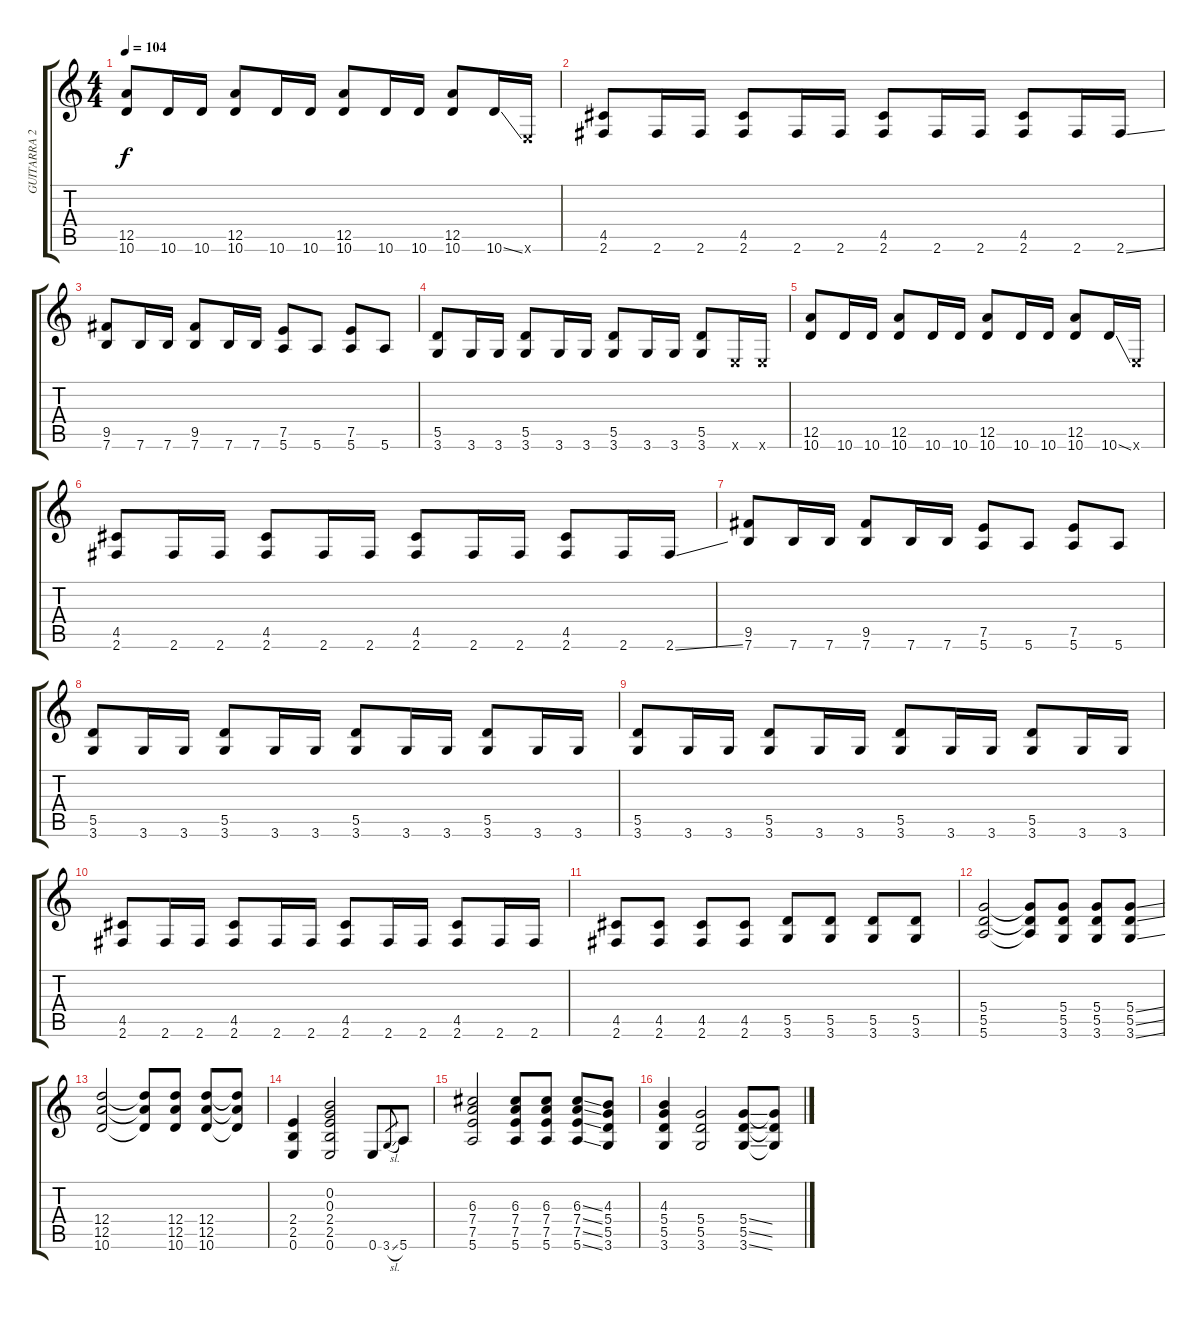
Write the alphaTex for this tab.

\track ("GUITARRA 2" "GUITARRA 2") {instrument electricguitarclean}
\staff {score tabs}
\tuning (E4 B3 G3 D3 A2 E2) {hide}
\ts (4 4)
\tempo 104
\clef g2
\ks c
(12.5 10.6).8{dy f} 10.6.16 10.6.16 (12.5 10.6).8 10.6.16 10.6.16 (12.5 10.6).8 10.6.16 10.6.16 (12.5 10.6).8 10.6{ss}.16 0.6{x}.16 |
(4.5 2.6).8 2.6.16 2.6.16 (4.5 2.6).8 2.6.16 2.6.16 (4.5 2.6).8 2.6.16 2.6.16 (4.5 2.6).8 2.6.16 2.6{ss}.16 |
(9.5 7.6).8 7.6.16 7.6.16 (9.5 7.6).8 7.6.16 7.6.16 (7.5 5.6).8 5.6.8 (7.5 5.6).8 5.6.8 |
(5.5 3.6).8 3.6.16 3.6.16 (5.5 3.6).8 3.6.16 3.6.16 (5.5 3.6).8 3.6.16 3.6.16 (5.5 3.6).8 0.6{x}.16 0.6{x}.16 |
(12.5 10.6).8 10.6.16 10.6.16 (12.5 10.6).8 10.6.16 10.6.16 (12.5 10.6).8 10.6.16 10.6.16 (12.5 10.6).8 10.6{ss}.16 0.6{x}.16 |
(4.5 2.6).8 2.6.16 2.6.16 (4.5 2.6).8 2.6.16 2.6.16 (4.5 2.6).8 2.6.16 2.6.16 (4.5 2.6).8 2.6.16 2.6{ss}.16 |
(9.5 7.6).8 7.6.16 7.6.16 (9.5 7.6).8 7.6.16 7.6.16 (7.5 5.6).8 5.6.8 (7.5 5.6).8 5.6.8 |
(5.5 3.6).8 3.6.16 3.6.16 (5.5 3.6).8 3.6.16 3.6.16 (5.5 3.6).8 3.6.16 3.6.16 (5.5 3.6).8 3.6.16 3.6.16 |
(5.5 3.6).8 3.6.16 3.6.16 (5.5 3.6).8 3.6.16 3.6.16 (5.5 3.6).8 3.6.16 3.6.16 (5.5 3.6).8 3.6.16 3.6.16 |
(4.5 2.6).8 2.6.16 2.6.16 (4.5 2.6).8 2.6.16 2.6.16 (4.5 2.6).8 2.6.16 2.6.16 (4.5 2.6).8 2.6.16 2.6.16 |
(4.5 2.6).8 (4.5 2.6).8 (4.5 2.6).8 (4.5 2.6).8 (5.5 3.6).8 (5.5 3.6).8 (5.5 3.6).8 (5.5 3.6).8 |
(5.4 5.5 5.6).2 (5.4{t} 5.5{t} 5.6{t}).8 (5.4 5.5 3.6).8 (5.4 5.5 3.6).8 (5.4{ss} 5.5{ss} 3.6{ss}).8 |
(12.4 12.5 10.6).2 (12.4{t} 12.5{t} 10.6{t}).8 (12.4 12.5 10.6).8 (12.4 12.5 10.6).8 (12.4{t} 12.5{t} 10.6{t}).8 |
(2.4 2.5 0.6).4 (0.2 0.3 2.4 2.5 0.6).2 0.6.8 3.6{sl}.8{gr} 5.6.8 |
(6.3 7.4 7.5 5.6).2 (6.3 7.4 7.5 5.6).8 (6.3 7.4 7.5 5.6).8 (6.3{ss} 7.4{ss} 7.5{ss} 5.6{ss}).8 (4.3 5.4 5.5 3.6).8 |
(4.3 5.4 5.5 3.6).4 (5.4 5.5 3.6).2 (5.4{ss} 5.5{ss} 3.6{ss}).8 (5.4{t} 5.5{t} 3.6{t}).8
